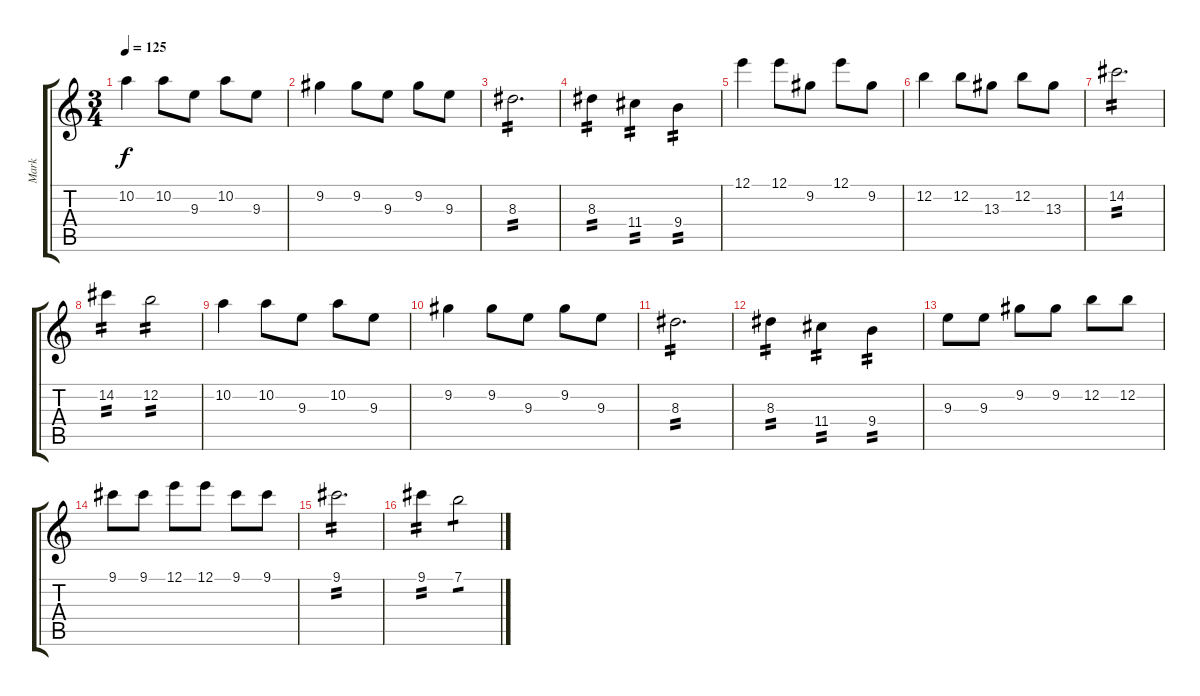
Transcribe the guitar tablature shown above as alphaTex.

\track ("Mark" "Mark") {instrument electricguitarjazz}
\staff {score tabs}
\tuning (E4 B3 G3 D3 A2 E2) {hide}
\ts (3 4)
\tempo 125
\clef g2
\ks c
10.2.4{dy f} 10.2.8 9.3.8 10.2.8 9.3.8 |
9.2.4 9.2.8 9.3.8 9.2.8 9.3.8 |
8.3.2{d tp 2} |
8.3.4{tp 2} 11.4.4{tp 2} 9.4.4{tp 2} |
12.1.4 12.1.8 9.2.8 12.1.8 9.2.8 |
12.2.4 12.2.8 13.3.8 12.2.8 13.3.8 |
14.2.2{d tp 2} |
14.2.4{tp 2} 12.2.2{tp 2} |
10.2.4 10.2.8 9.3.8 10.2.8 9.3.8 |
9.2.4 9.2.8 9.3.8 9.2.8 9.3.8 |
8.3.2{d tp 2} |
8.3.4{tp 2} 11.4.4{tp 2} 9.4.4{tp 2} |
9.3.8 9.3.8 9.2.8 9.2.8 12.2.8 12.2.8 |
9.1.8 9.1.8 12.1.8 12.1.8 9.1.8 9.1.8 |
9.1.2{d tp 2} |
9.1.4{tp 2} 7.1.2{tp 1}
